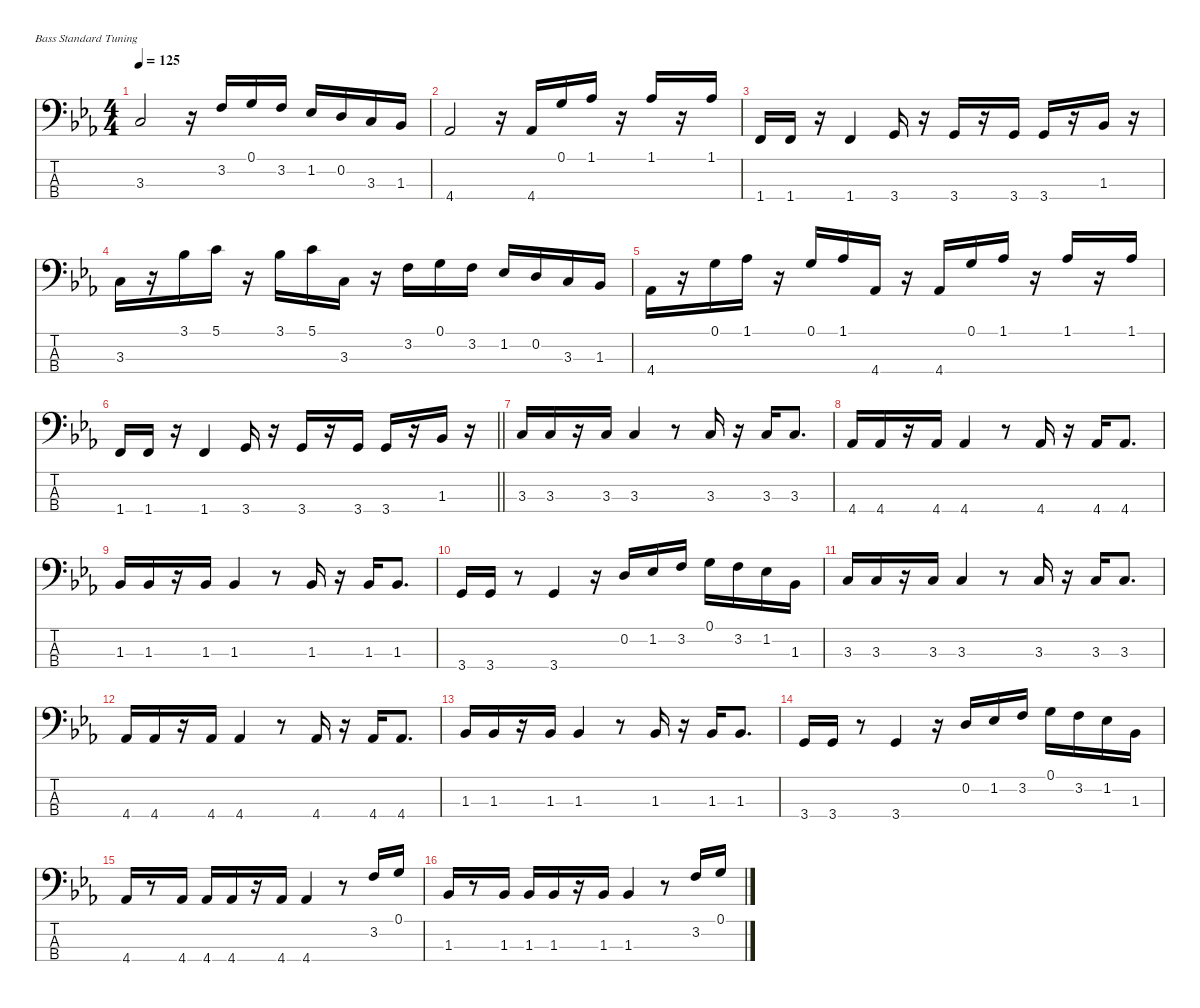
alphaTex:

\defaultSystemsLayout 4
\hideDynamics
\bracketExtendMode nobrackets
\singleTrackTrackNamePolicy hidden
\multiTrackTrackNamePolicy hidden
\firstSystemTrackNameMode fullname
\firstSystemTrackNameOrientation horizontal
\otherSystemsTrackNameOrientation horizontal
\track ("Basse" "el.bs.") {instrument electricbasspick}
\staff {score tabs}
\tuning (G2 D2 A1 E1)
\ts (4 4)
\beaming (8 2 2 2 2)
\tempo 125
\clef f4
\ks eb
3.3{acc forcenatural}.2{dy f instrument electricbasspick beam Up} r.16{beam Up} 3.2{acc forcenatural}.16{beam Down} 0.1{acc forcenatural}.16{beam Down} 3.2{acc forcenatural}.16{beam Down} 1.2{acc b}.16{beam Up} 0.2{acc forcenatural}.16{beam Up} 3.3{acc forcenatural}.16{beam Up} 1.3{acc b}.16{beam Up} |
4.4{acc b}.2{beam Up} r.16{beam Up} 4.4{acc b}.16{beam Down} 0.1{acc forcenatural}.16{beam Down} 1.1{acc b}.16{beam Down} r.16{beam Up} 1.1{acc b}.16{beam Down} r.16{beam Down} 1.1{acc b}.16{beam Down} |
1.4{acc forcenatural}.16{beam Up} 1.4{acc forcenatural}.16{beam Up} r.16{beam Up} 1.4{acc forcenatural}.4{beam Up} 3.4{acc forcenatural}.16{beam Up} r.16{beam Up} 3.4{acc forcenatural}.16{beam Up} r.16{beam Up} 3.4{acc forcenatural}.16{beam Up} 3.4{acc forcenatural}.16{beam Up} r.16{beam Up} 1.3{acc b}.16{beam Up} r.16{beam Up} |
3.3{acc forcenatural}.16{beam Down} r.16{beam Down} 3.1{acc b}.16{beam Down} 5.1{acc forcenatural}.16{beam Down} r.16{beam Down} 3.1{acc b}.16{beam Down} 5.1{acc forcenatural}.16{beam Down} 3.3{acc forcenatural}.16{beam Down} r.16{beam Down} 3.2{acc forcenatural}.16{beam Down} 0.1{acc forcenatural}.16{beam Down} 3.2{acc forcenatural}.16{beam Down} 1.2{acc b}.16{beam Up} 0.2{acc forcenatural}.16{beam Up} 3.3{acc forcenatural}.16{beam Up} 1.3{acc b}.16{beam Up} |
4.4{acc b}.16{beam Down} r.16{beam Down} 0.1{acc forcenatural}.16{beam Down} 1.1{acc b}.16{beam Down} r.16{beam Up} 0.1{acc forcenatural}.16{beam Down} 1.1{acc b}.16{beam Down} 4.4{acc b}.16{beam Down} r.16{beam Up} 4.4{acc b}.16{beam Down} 0.1{acc forcenatural}.16{beam Down} 1.1{acc b}.16{beam Down} r.16{beam Up} 1.1{acc b}.16{beam Down} r.16{beam Down} 1.1{acc b}.16{beam Down} |
\barLineRight lightlight
1.4{acc forcenatural}.16{beam Up} 1.4{acc forcenatural}.16{beam Up} r.16{beam Up} 1.4{acc forcenatural}.4{beam Up} 3.4{acc forcenatural}.16{beam Up} r.16{beam Up} 3.4{acc forcenatural}.16{beam Up} r.16{beam Up} 3.4{acc forcenatural}.16{beam Up} 3.4{acc forcenatural}.16{beam Up} r.16{beam Up} 1.3{acc b}.16{beam Up} r.16{beam Up} |
3.3{acc forcenatural}.16{beam Up} 3.3{acc forcenatural}.16{beam Up} r.16{beam Up} 3.3{acc forcenatural}.16{beam Up} 3.3{acc forcenatural}.4{beam Up} r.8{beam Up} 3.3{acc forcenatural}.16{beam Up} r.16{beam Up} 3.3{acc forcenatural}.16{beam Up} 3.3{acc forcenatural}.8{d beam Up} |
4.4{acc b}.16{beam Up} 4.4{acc b}.16{beam Up} r.16{beam Up} 4.4{acc b}.16{beam Up} 4.4{acc b}.4{beam Up} r.8{beam Up} 4.4{acc b}.16{beam Up} r.16{beam Up} 4.4{acc b}.16{beam Up} 4.4{acc b}.8{d beam Up} |
1.3{acc b}.16{beam Up} 1.3{acc b}.16{beam Up} r.16{beam Up} 1.3{acc b}.16{beam Up} 1.3{acc b}.4{beam Up} r.8{beam Up} 1.3{acc b}.16{beam Up} r.16{beam Up} 1.3{acc b}.16{beam Up} 1.3{acc b}.8{d beam Up} |
3.4{acc forcenatural}.16{beam Up} 3.4{acc forcenatural}.16{beam Up} r.8{beam Up} 3.4{acc forcenatural}.4{beam Up} r.16{beam Up} 0.2{acc forcenatural}.16{beam Down} 1.2{acc b}.16{beam Down} 3.2{acc forcenatural}.16{beam Down} 0.1{acc forcenatural}.16{beam Down} 3.2{acc forcenatural}.16{beam Down} 1.2{acc b}.16{beam Down} 1.3{acc b}.16{beam Down} |
3.3{acc forcenatural}.16{beam Up} 3.3{acc forcenatural}.16{beam Up} r.16{beam Up} 3.3{acc forcenatural}.16{beam Up} 3.3{acc forcenatural}.4{beam Up} r.8{beam Up} 3.3{acc forcenatural}.16{beam Up} r.16{beam Up} 3.3{acc forcenatural}.16{beam Up} 3.3{acc forcenatural}.8{d beam Up} |
4.4{acc b}.16{beam Up} 4.4{acc b}.16{beam Up} r.16{beam Up} 4.4{acc b}.16{beam Up} 4.4{acc b}.4{beam Up} r.8{beam Up} 4.4{acc b}.16{beam Up} r.16{beam Up} 4.4{acc b}.16{beam Up} 4.4{acc b}.8{d beam Up} |
1.3{acc b}.16{beam Up} 1.3{acc b}.16{beam Up} r.16{beam Up} 1.3{acc b}.16{beam Up} 1.3{acc b}.4{beam Up} r.8{beam Up} 1.3{acc b}.16{beam Up} r.16{beam Up} 1.3{acc b}.16{beam Up} 1.3{acc b}.8{d beam Up} |
3.4{acc forcenatural}.16{beam Up} 3.4{acc forcenatural}.16{beam Up} r.8{beam Up} 3.4{acc forcenatural}.4{beam Up} r.16{beam Up} 0.2{acc forcenatural}.16{beam Down} 1.2{acc b}.16{beam Down} 3.2{acc forcenatural}.16{beam Down} 0.1{acc forcenatural}.16{beam Down} 3.2{acc forcenatural}.16{beam Down} 1.2{acc b}.16{beam Down} 1.3{acc b}.16{beam Down} |
4.4{acc b}.16{beam Up} r.8{beam Up} 4.4{acc b}.16{beam Up} 4.4{acc b}.16{beam Up} 4.4{acc b}.16{beam Up} r.16{beam Up} 4.4{acc b}.16{beam Up} 4.4{acc b}.4{beam Up} r.8{beam Up} 3.2{acc forcenatural}.16{beam Down} 0.1{acc forcenatural}.16{beam Down} |
1.3{acc b}.16{beam Up} r.8{beam Up} 1.3{acc b}.16{beam Up} 1.3{acc b}.16{beam Up} 1.3{acc b}.16{beam Up} r.16{beam Up} 1.3{acc b}.16{beam Up} 1.3{acc b}.4{beam Up} r.8{beam Up} 3.2{acc forcenatural}.16{beam Down} 0.1{acc forcenatural}.16{beam Down}
